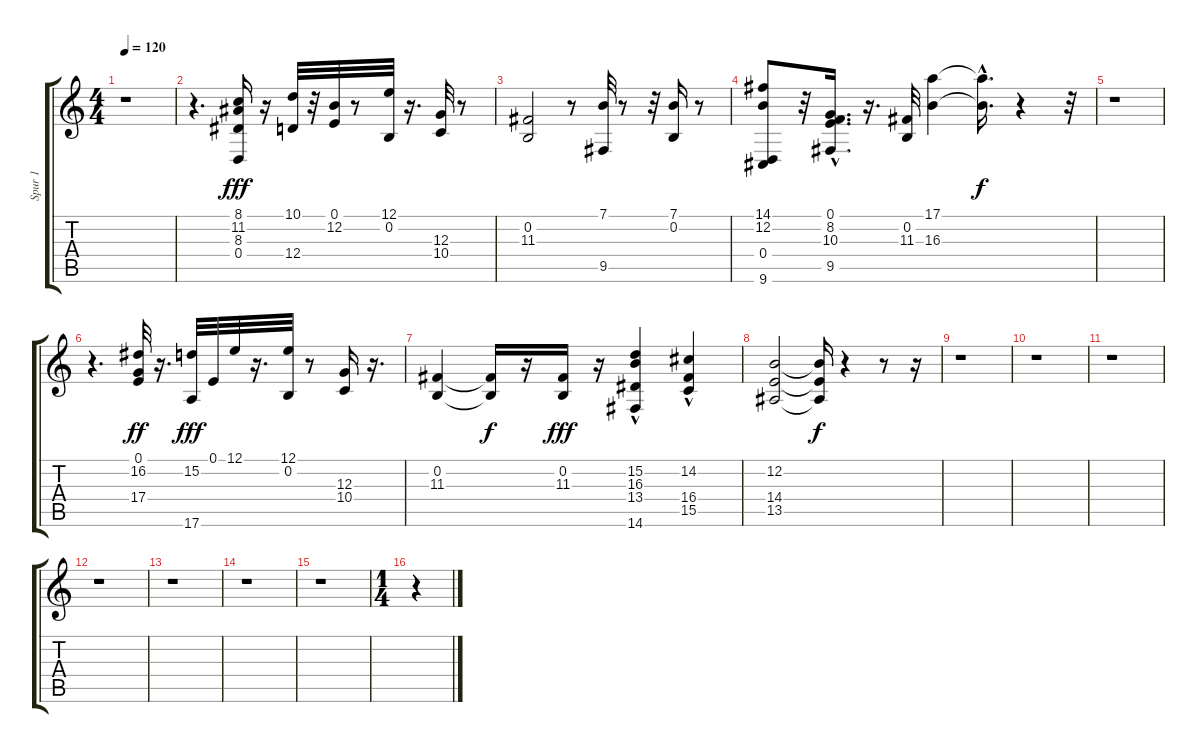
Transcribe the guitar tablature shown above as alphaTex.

\track ("Spur 1" "Spur 1") {instrument trumpet}
\staff {score tabs}
\tuning (E4 B3 G3 D3 A2 E2) {hide}
\ts (4 4)
\tempo 120
\clef g2
\ks c
r.1{dy f} |
r.4{d} (8.1 11.2 8.3 0.4).16{dy fff} r.16 (10.1 12.4).32 r.32 (0.1 12.2).32 r.8 (12.1 0.2).32 r.16{d} (12.3 10.4).32 r.8 |
(0.2 11.3).2 r.8 (7.1 9.5).32 r.8 r.32 (7.1 0.2).16 r.8 |
(14.1 12.2 0.4 9.6).8 r.32 (0.1{hac} 8.2{hac} 10.3 9.5).16{d} r.16{d} (0.2 11.3).32 (17.1 16.3).4 (17.1{hac t} 16.3{t}).16{d dy f} r.4 r.32 |
r.1 |
r.4{d} (0.1 16.2 17.4).32{dy ff} r.16{d} (15.2 17.6).32{dy fff} 0.1.32 12.1.32 r.16{d} (12.1 0.2).32 r.8 (12.3 10.4).16 r.16{d} |
(0.2 11.3).4 (0.2{t} 11.3{t}).16{dy f} r.16 (0.2 11.3).16{dy fff} r.16 (15.2{hac} 16.3{hac} 13.4{hac} 14.6{hac}).4 (14.2{hac} 16.4 15.5{hac}).4 |
(12.2 14.4 13.5).2 (12.2{t} 14.4{t} 13.5{t}).16{dy f} r.4 r.8 r.16 |
r.1 |
r.1 |
r.1 |
r.1 |
r.1 |
r.1 |
r.1 |
\ts (1 4)
r.4
